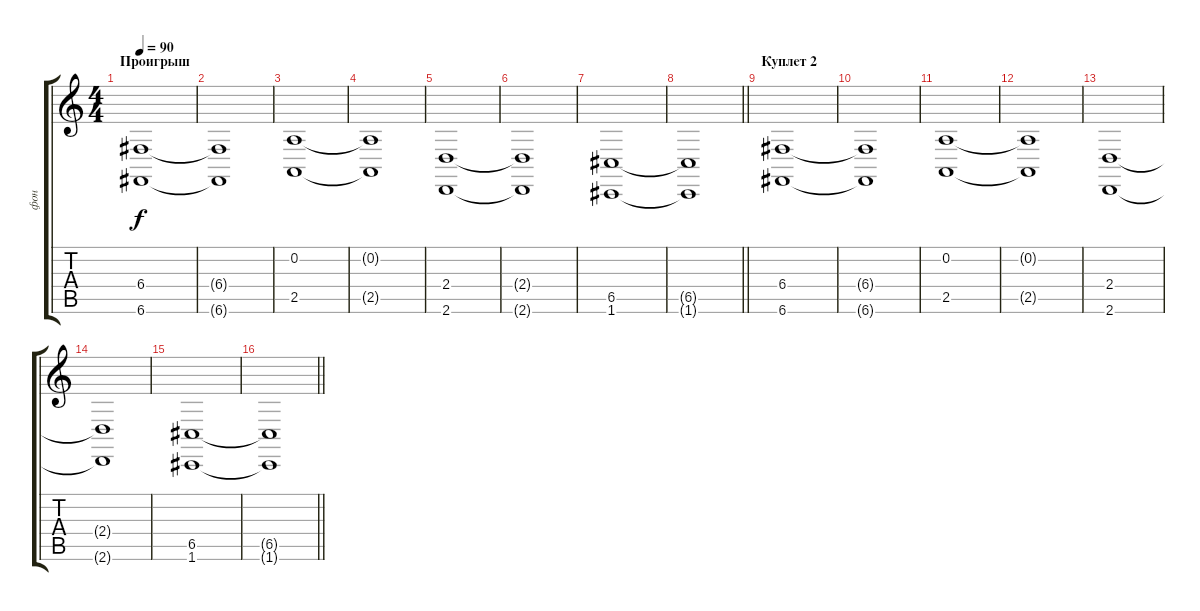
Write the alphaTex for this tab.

\track ("фон" "фон") {instrument synthstrings1}
\staff {score tabs}
\tuning (E4 A3 G3 C3 G2 C2) {hide}
\ts (4 4)
\section ("" "Проигрыш")
\tempo 90
\clef g2
\ks c
(6.4 6.6).1{dy f} |
(6.4{t} 6.6{t}).1 |
(0.2 2.5).1 |
(0.2{t} 2.5{t}).1 |
(2.4 2.6).1 |
(2.4{t} 2.6{t}).1 |
(6.5 1.6).1 |
\barLineRight lightlight
(6.5{t} 1.6{t}).1 |
\section ("" "Куплет 2")
(6.4 6.6).1 |
(6.4{t} 6.6{t}).1 |
(0.2 2.5).1 |
(0.2{t} 2.5{t}).1 |
(2.4 2.6).1 |
(2.4{t} 2.6{t}).1 |
(6.5 1.6).1 |
\barLineRight lightlight
(6.5{t} 1.6{t}).1
